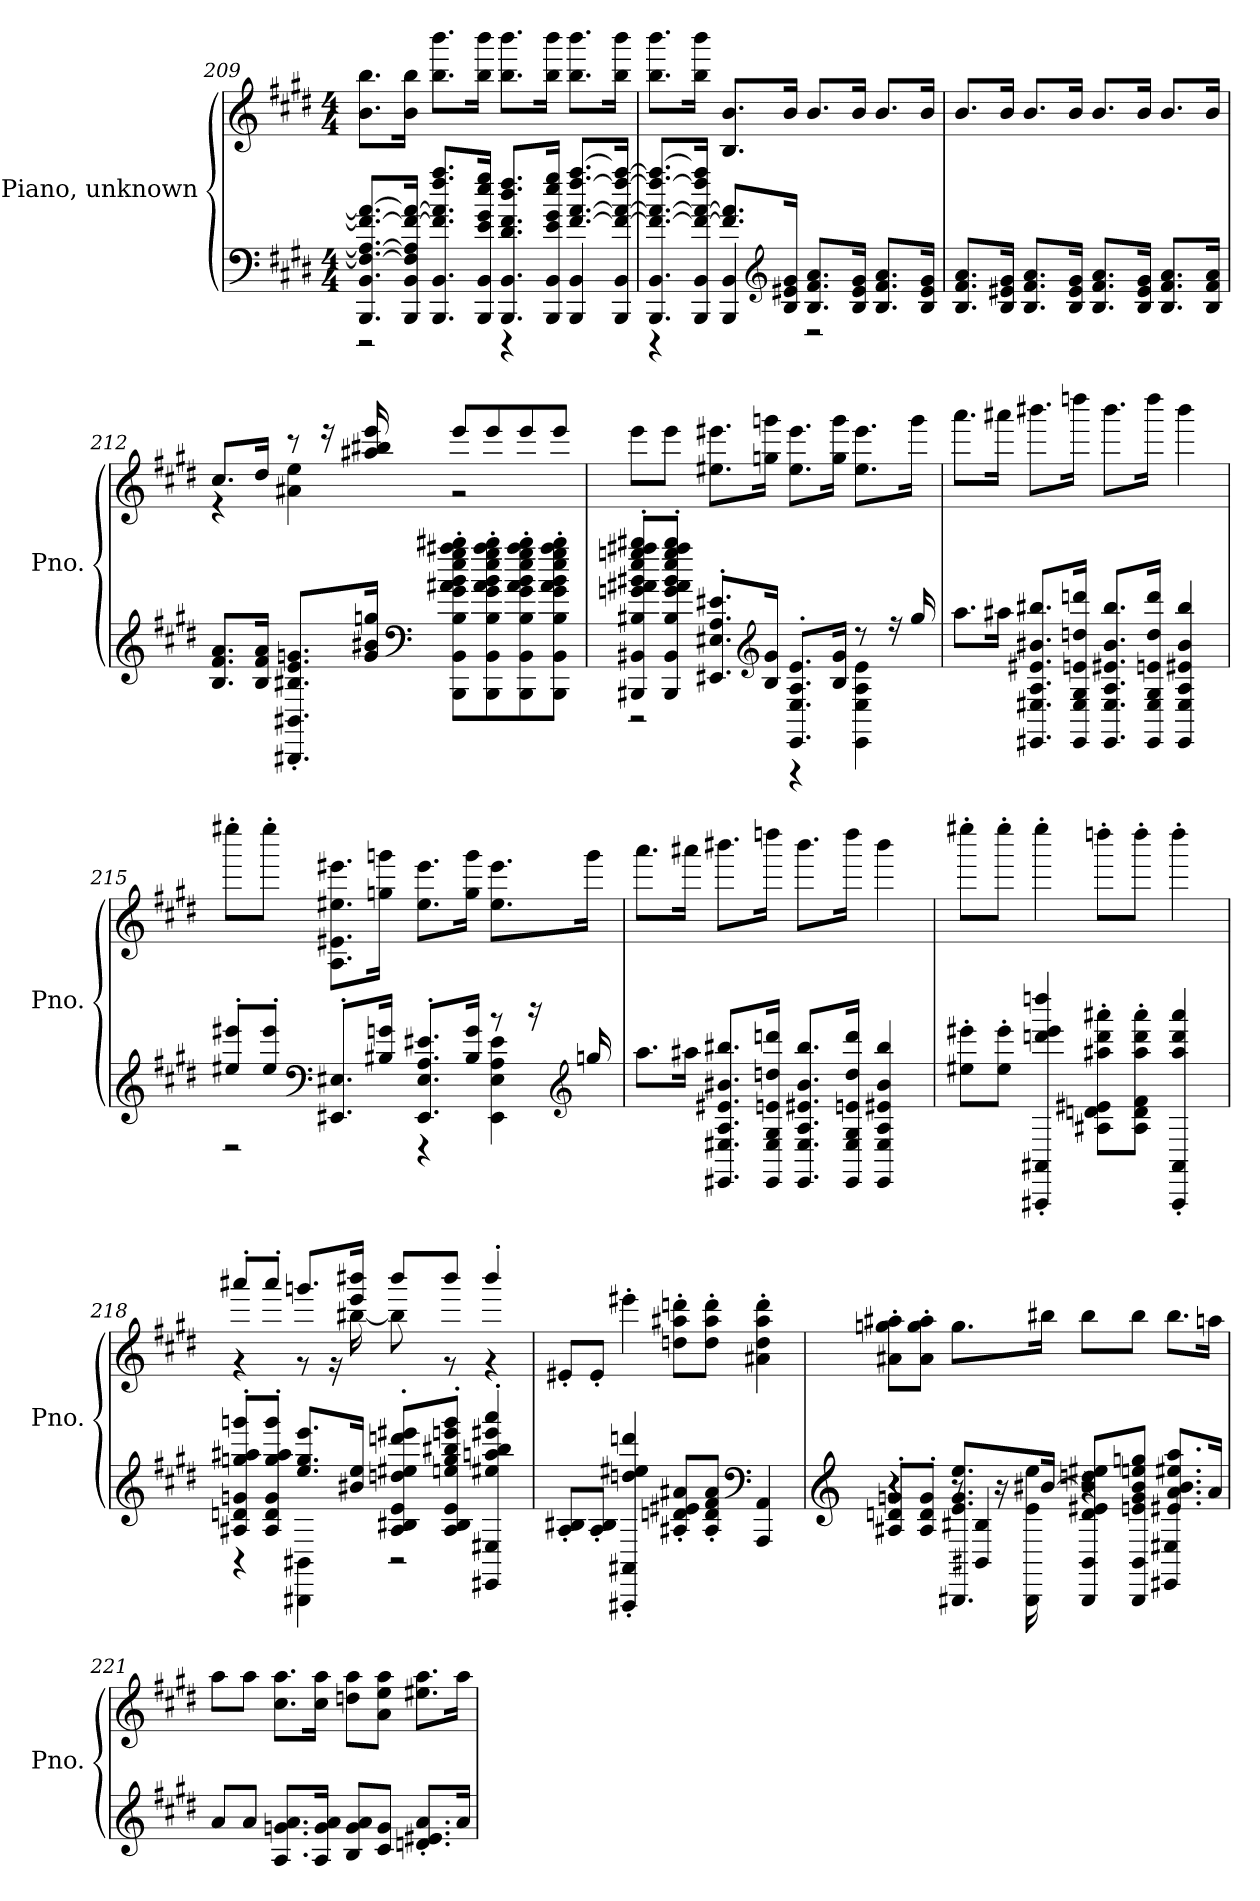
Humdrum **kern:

**kern	**kern
*part1	*part1
*staff2	*staff1
*I"Piano, unknown	*
*I'Pno.	*
*clefF4	*clefG2
*k[f#c#g#d#]	*k[f#c#g#d#]
*M4/4	*M4/4
=209	=209
*^	*
8.BBB/ 8.BB/ 8.F#/_ 8.A/_ 8.f#/_ 8.a/_L	2r	8.b\ 8.bb\L
16BBB/ 16BB/ 16F#/] 16A/] 16f#/_ 16a/_Jk	.	16b\ 16bb\Jk
8.BBB/ 8.BB/ 8.f#/] 8.a/] 8.ff#/ 8.aa/L	.	8.bb\ 8.bbb\L
16BBB/ 16BB/ 16e/ 16g#/ 16ee/ 16gg#/Jk	.	16bb\ 16bbb\Jk
8.BBB/ 8.BB/ 8.d#/ 8.f#/ 8.dd#/ 8.ff#/L	4r	8.bb\ 8.bbb\L
16BBB/ 16BB/ 16e/ 16g#/ 16ee/ 16gg#/Jk	.	16bb\ 16bbb\Jk
[8.f#/ [8.a/ [8.ff#/ [8.aa/L	4BBB/ 4BB/	8.bb\ 8.bbb\L
16BBB/ 16BB/ 16f#/_ 16a/_ 16ff#/_ 16aa/_Jk	.	16bb\ 16bbb\Jk
=210	=210	=210
8.BBB/ 8.BB/ 8.f#/_ 8.a/_ 8.ff#/_ 8.aa/_L	4r	8.bb\ 8.bbb\L
16BBB/ 16BB/ 16f#/_ 16a/_ 16ff#/] 16aa/]Jk	.	16bb\ 16bbb\Jk
8.f#/] 8.a/]L	4BBB/ 4BB/	8.B/ 8.b/L
*clefG2	*	*
16B/ 16e#X/ 16g#/Jk	.	16b/Jk
8.B/ 8.f#/ 8.a/L	2r	8.b/L
16B/ 16e#/ 16g#/Jk	.	16b/Jk
8.B/ 8.f#/ 8.a/L	.	8.b/L
16B/ 16e#/ 16g#/Jk	.	16b/Jk
*v	*v	*
!!LO:LB:g=z
=211	=211
8.B/ 8.f#/ 8.a/L	8.b/L
16B/ 16e#X/ 16g#/Jk	16b/Jk
8.B/ 8.f#/ 8.a/L	8.b/L
16B/ 16e#/ 16g#/Jk	16b/Jk
8.B/ 8.f#/ 8.a/L	8.b/L
16B/ 16e#/ 16g#/Jk	16b/Jk
8.B/ 8.f#/ 8.a/L	8.b/L
16B/ 16f#/ 16a/Jk	16b/Jk
=212	=212
*	*^
8.B/ 8.f#/ 8.a/L	8.cc#/L	4r
16B/ 16f#/ 16a/Jk	16dd#/Jk	.
8.BBB#X/' 8.BB#X/' 8.B#X/' 8.e/' 8.gn/'L	8r	4a#X\ 4ee\
.	16r	.
16g/ 16b#X/ 16ggn/Jk	16aa#X/ 16bb#X/ 16eee/	.
*clefF4	*	*
8BBB#\' 8BB#\' 8B#\' 8g\' 8a#X\' 8b#\' 8ee\' 8gg\' 8aa#X\' 8bb#X\'L	8eee/L	2r
8BBB#\' 8BB#\' 8B#\' 8g\' 8a#\' 8b#\' 8ee\' 8gg\' 8aa#\' 8bb#\'	8eee/	.
8BBB#\' 8BB#\' 8B#\' 8g\' 8a#\' 8b#\' 8ee\' 8gg\' 8aa#\' 8bb#\'	8eee/	.
8BBB#\' 8BB#\' 8B#\' 8g\' 8a#\' 8b#\' 8ee\' 8gg\' 8aa#\' 8bb#\'J	8eee/J	.
*	*v	*v
!!LO:PB:g=z
=213	=213
*^	*
8BBB#X/' 8BB#X/' 8B#X/' 8gn/' 8a#X/' 8b#X/' 8ee/' 8ggn/' 8aa#X/' 8bb#X/'L	2r	8eee\L
8BBB#/' 8BB#/' 8B#/' 8g/' 8a#/' 8b#/' 8ee/' 8gg/' 8aa#/' 8bb#/'J	.	8eee\J
8.EE#X/' 8.E#X/' 8.A/' 8.e#X/'L	.	8.ee#X\ 8.eee#X\L
*clefG2	*	*
16B#/ 16g/Jk	.	16ggn\ 16gggn\Jk
8.EE#/' 8.E#/' 8.A/' 8.e#/'L	4r	8.ee#\ 8.eee#\L
16B#/ 16g/Jk	.	16gg\ 16ggg\Jk
8r	4EE#\ 4E#\ 4A\ 4e#\	8.ee#\ 8.eee#\L
16r	.	.
16gg/	.	16ggg\Jk
*v	*v	*
=214	=214
8.aa\L	8.aaa\L
16aa#X\Jk	16aaa#X\Jk
8.EE#X/ 8.E#X/ 8.A/ 8.e#X/ 8.b#X/ 8.bb#X/L	8.bbb#X\L
16EE#/ 16E#/ 16G#/ 16en/ 16ddn/ 16dddn/Jk	16ddddn\Jk
8.EE#/ 8.E#/ 8.A/ 8.e#X/ 8.b#/ 8.bb#/L	8.bbb#\L
16EE#/ 16E#/ 16G#/ 16en/ 16dd/ 16ddd/Jk	16dddd\Jk
4EE#/ 4E#/ 4A/ 4e#X/ 4b#/ 4bb#/	4bbb#\
!!LO:LB:g=z
=215	=215
*^	*
8ee#X/' 8eee#X/'L	2r	8eeee#X'\L
8ee#/' 8eee#/'J	.	8eeee#'\J
*clefF4	*	*
8.EE#X/' 8.E#X/'L	.	8.A\ 8.e#X\ 8.ee#X\ 8.eee#X\L
16B#X/ 16gn/Jk	.	16ggn\ 16gggn\Jk
8.EE#/' 8.E#/' 8.A/' 8.e#X/'L	4r	8.ee#\ 8.eee#\L
16B#/ 16g/Jk	.	16gg\ 16ggg\Jk
8r	4EE#\ 4E#\ 4A\ 4e#\	8.ee#\ 8.eee#\L
16r	.	.
*clefG2	*	*
16ggn/	.	16ggg\Jk
*v	*v	*
=216	=216
8.aa\L	8.aaa\L
16aa#X\Jk	16aaa#X\Jk
8.EE#X/ 8.E#X/ 8.A/ 8.e#X/ 8.b#X/ 8.bb#X/L	8.bbb#X\L
16EE#/ 16E#/ 16G#/ 16en/ 16ddn/ 16dddn/Jk	16ddddn\Jk
8.EE#/ 8.E#/ 8.A/ 8.e#X/ 8.b#/ 8.bb#/L	8.bbb#\L
16EE#/ 16E#/ 16G#/ 16en/ 16dd/ 16ddd/Jk	16dddd\Jk
4EE#/ 4E#/ 4A/ 4e#X/ 4b#/ 4bb#/	4bbb#\
!!LO:LB:g=z
=217	=217
8ee#X\' 8eee#X\'L	8eeee#X'\L
8ee#\' 8eee#\'J	8eeee#'\J
4AAA#X/' 4AA#X/' 4dddn/' 4eee#/' 4ddddn/'	4eeee#'\
8A#X\' 8dn\' 8e#X\' 8aa#X\' 8ddd\' 8aaa#X\'L	8ddddn'\L
8A#\' 8d\' 8f#\' 8aa#\' 8ddd\' 8aaa#\'J	8dddd'\J
4AAA#/' 4AA#/' 4aa#/' 4ddd/' 4aaa#/'	4dddd'\
=218	=218
*^	*^
8A#X/' 8dn/' 8gn/' 8ggn/' 8aa#X/' 8gggn/'L	4r	8aaa#X'/L	4r
8A#/' 8d/' 8g/' 8gg/' 8aa#/' 8ggg/'J	.	8aaa#'/J	.
8.ee/ 8.gg/ 8.eee/L	4BBB#X\ 4BB#X\	8.gggn/L	8r
.	.	.	16r
16b#X/ 16ee/Jk	.	16eee/ 16bbb#X/Jk	[16bb#X\
8A#/' 8B#X/' 8e/' 8ddn/' 8ee#X/' 8dddn/' 8eee#X/'L	2r	8bbb#/L	8bb#\]
8A#/' 8B#/' 8e/' 8een/' 8gg/' 8bb#X/' 8eeen/' 8ggg/'J	.	8bbb#/J	8r
4EE#X/' 4E#X/' 4ee#X/' 4aan/' 4bb#/' 4eee#X/' 4aaa/'	.	4bbb#'/	4r
*v	*v	*	*
*	*v	*v
!!LO:LB:g=z
=219	=219
8A/' 8B#X/'L	8e#X'/L
8A/' 8B#/'J	8e#'/J
4AAA#X/' 4AA#X/' 4ddn/' 4ee#X/' 4dddn/'	4eee#X'\
8A#X/' 8dn/' 8e#X/' 8a#X/'L	8ddn\' 8aa#X\' 8dddn\'L
8A#/' 8d/' 8f#/' 8a#/'J	8dd\' 8aa#\' 8ddd\'J
*clefF4	*
4AAA#/ 4AA#/	4a#X\' 4dd\' 4aa#\' 4ddd\'
=220	=220
*clefG2	*
*^	*
*	*^	*
8A#X/' 8dn/' 8gn/'L	4r	4r	8a#X\' 8ggn\' 8aa#X\'L
8A#/' 8d/' 8g/'J	.	.	8a#\' 8gg\' 8aa#\'J
8.BBB#X/ 8.e/ 8.g/ 8.ee/L	8r	4BB#X/ 4B#X/	8.gg\L
.	16r	.	.
[16b#X/Jk	16BBB#\ 16e\ 16ee\	.	16bb#X\Jk
8BBB#/ 8BB#/ 8d/ 8e#X/ 8b#/] 8ddn/ 8ee#X/L	2r	4r	8bb#\L
8BBB#/ 8BB#/ 8en/ 8g/ 8b#/ 8een/ 8ggn/J	.	.	8bb#\J
8.e#X/ 8.a/ 8.b#/ 8.ee#X/ 8.aa/L	.	4EE#X/ 4E#X/	8.bb#\L
16a/Jk	.	.	16aan\Jk
*v	*v	*v	*
!!LO:LB:g=z
=221	=221
8a/L	8aa\L
8a/J	8aa\J
8.A/ 8.gn/ 8.a/L	8.cc#\ 8.aa\L
16A/ 16g/ 16a/Jk	16cc#\ 16aa\Jk
8B/ 8g/ 8a/L	8ddn\ 8aa\L
8c#/ 8g/J	8a\ 8ee\ 8aa\J
8.dn/' 8.e#X/' 8.a/'L	8.ee#X\ 8.aa\L
16a/Jk	16aa\Jk
=	=
*-	*-
